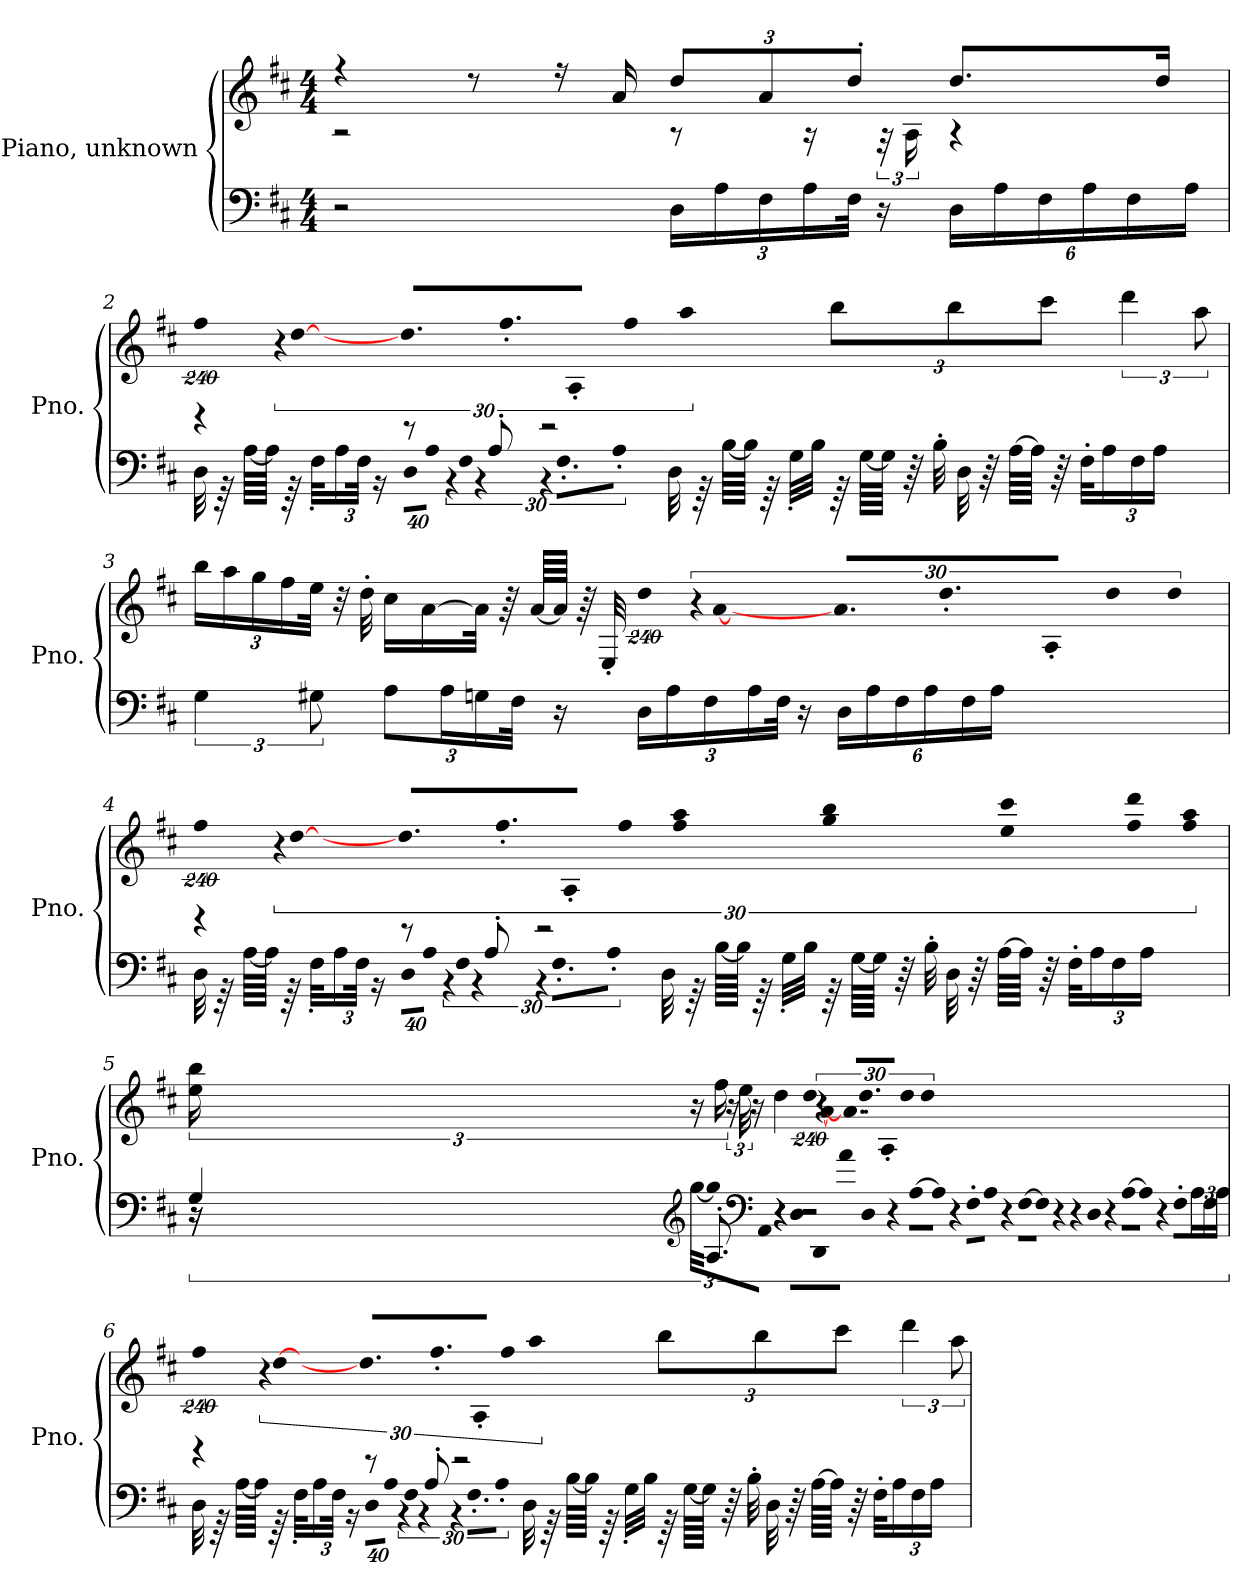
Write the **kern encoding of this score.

**kern	**kern
*part1	*part1
*staff2	*staff1
*I"Piano, unknown	*
*I'Pno.	*
*clefF4	*clefG2
*k[f#c#]	*k[f#c#]
*M4/4	*M4/4
*MM120	*MM120
=1	=1
*	*^
2r	4r	2r
.	8r	.
.	16r	.
.	16a/	.
*Xbrackettup	*Xbrackettup	*
24D\LL	12dd/L	8r
24A\	.	.
24F#\	12a/	.
24A\	.	16r
48F#\JJk	12dd'/J	.
*	*	*brackettup
16r	.	48r
.	.	24A\
24D\LL	8.dd/L	4r
24A\	.	.
24F#\	.	.
24A\	.	.
24F#\	.	.
.	16dd/Jk	.
24A\JJ	.	.
*	*v	*v
!!LO:LB:g=z
=2	=2
*^	*
!	!	!LO:N:vis=16
4r	32D\	1920%137ff#\
.	64r	.
.	[64A\LLLL	.
.	64A\JJJJ]	.
!	!	!LO:N:vis=64
.	.	960%17r
.	64r	.
!	!	!LO:N:vis=64
.	.	[960%17dd\
.	32F#'\KLL	.
.	.	1920ryy
!	!	!LO:N:vis=32.
.	.	1920%103dd/LLL]
.	24A\	.
!	!	!LO:N:vis=32.
.	.	1920%103ff#'/
.	48F#\JJk	.
.	16r	.
!	!	!LO:N:vis=32
.	.	640%23A'/JJJ
*	*brackettup	*
!	!LO:N:vis=32	!
8r	640%23D\LLL	.
.	.	6ff#\
!	!LO:N:vis=32	!
.	640%23A\JJJ	.
!	!LO:N:vis=64	!
.	960%17r	.
!	!LO:N:vis=64	!
.	960%17F#\	.
!	!LO:N:vis=32	!
.	640%23r	.
8A'/	.	.
!	!LO:N:vis=64	!
.	960%17r	.
!	!LO:N:vis=32.	!
.	1920%103F#'\LLL	.
.	.	12aa\
!	!LO:N:vis=32	!
.	640%23A'\JJJ	.
2r	.	.
*	*	*Xbrackettup
.	32D\	12bb\L
.	64r	.
.	[64B\LLLL	.
.	64B\JJJJ]	.
.	64r	.
.	.	12bb\
.	32G'\LLL	.
.	32B\JJJ	.
.	64r	.
.	.	12ccc#\J
.	[64G\LLLL	.
.	64G\JJJJ]	.
.	64r	.
.	32B'\	.
*	*	*brackettup
.	32D\	6ddd\
.	64r	.
.	[64A\LLLL	.
.	64A\JJJJ]	.
.	64r	.
.	32F#'\KLL	.
*	*Xbrackettup	*
.	24A\	.
.	24F#\	12aa\
.	24A\JJ	.
1920ryy	.	.
*v	*v	*
!!LO:LB:g=z
=3	=3
*brackettup	*Xbrackettup
6G\	24bb\LL
.	24aa\
.	24gg\
.	24ff#\
12G#X\	48ee\JJk
.	32r
.	32dd'\
*Xbrackettup	*
12A\L	16cc#\LL
.	[16a\
24A\L	.
24Gn\	32a\JJk]
.	64r
48F#\JJk	.
.	[64a/LLLL
16r	64a/JJJJ]
.	64r
.	32E'/
*	*brackettup
!	!LO:N:vis=16
24D\LL	1920%137dd\
24A\	.
!	!LO:N:vis=64
.	960%17r
24F#\	.
!	!LO:N:vis=64
.	[960%17a/
.	1920ryy
!	!LO:N:vis=32.
.	1920%103a/LLL]
24A\	.
!	!LO:N:vis=32.
.	1920%103dd'/
48F#\JJk	.
16r	.
!	!LO:N:vis=32
.	640%23A'/JJJ
24D\LL	.
.	6dd\
24A\	.
24F#\	.
24A\	.
24F#\	.
.	12dd\
24A\JJ	.
1920ryy	.
!!LO:LB:g=z
=4	=4
*^	*
!	!	!LO:N:vis=16
4r	32D\	1920%137ff#\
.	64r	.
.	[64A\LLLL	.
.	64A\JJJJ]	.
!	!	!LO:N:vis=64
.	.	960%17r
.	64r	.
!	!	!LO:N:vis=64
.	.	[960%17dd\
.	32F#'\KLL	.
.	.	1920ryy
!	!	!LO:N:vis=32.
.	.	1920%103dd/LLL]
.	24A\	.
!	!	!LO:N:vis=32.
.	.	1920%103ff#'/
.	48F#\JJk	.
.	16r	.
!	!	!LO:N:vis=32
.	.	640%23A'/JJJ
*	*brackettup	*
!	!LO:N:vis=32	!
8r	640%23D\LLL	.
.	.	6ff#\
!	!LO:N:vis=32	!
.	640%23A\JJJ	.
!	!LO:N:vis=64	!
.	960%17r	.
!	!LO:N:vis=64	!
.	960%17F#\	.
!	!LO:N:vis=32	!
.	640%23r	.
8A'/	.	.
!	!LO:N:vis=64	!
.	960%17r	.
!	!LO:N:vis=32.	!
.	1920%103F#'\LLL	.
.	.	12ff#\ 12aa\
!	!LO:N:vis=32	!
.	640%23A'\JJJ	.
2r	.	.
.	32D\	6gg\ 6bb\
.	64r	.
.	[64B\LLLL	.
.	64B\JJJJ]	.
.	64r	.
.	32G'\LLL	.
.	32B\JJJ	.
.	64r	.
.	.	12ee\ 12ccc#\
.	[64G\LLLL	.
.	64G\JJJJ]	.
.	64r	.
.	32B'\	.
.	32D\	6ff#\ 6ddd\
.	64r	.
.	[64A\LLLL	.
.	64A\JJJJ]	.
.	64r	.
.	32F#'\KLL	.
*	*Xbrackettup	*
.	24A\	.
.	24F#\	12ff#\ 12aa\
.	24A\JJ	.
1920ryy	.	.
!!LO:LB:g=z
=5	=5	=5
*	*brackettup	*
*	*^	*
16r	24r	4G/	24ee\ 24bb\
*clefG2	*	*	*
.	[48gg\KKL	.	24r
8.A'/	8gg\]	.	.
.	.	.	24ff#\
.	.	.	24r
.	.	.	48ee\
*clefF4	*	*	*
.	16AA\Jk	.	16r
4r	16D\KL	4r	4dd\
.	8DD\	.	.
.	16a\Jk	.	.
!	!	!	!LO:N:vis=16
2r	32D\	2r	1920%137dd\
.	64r	.	.
.	[64A\LLLL	.	.
.	64A\JJJJ]	.	.
!	!	!	!LO:N:vis=64
.	.	.	960%17r
.	64r	.	.
!	!	!	!LO:N:vis=64
.	.	.	[960%17a/
.	32F#'\LLL	.	.
.	.	.	1920ryy
!	!	!	!LO:N:vis=32.
.	.	.	1920%103a/LLL]
.	32A\JJJ	.	.
.	64r	.	.
!	!	!	!LO:N:vis=32.
.	.	.	1920%103dd'/
.	[64F#\LLLL	.	.
.	64F#\JJJJ]	.	.
.	64r	.	.
!	!	!	!LO:N:vis=32
.	.	.	640%23A'/JJJ
.	32r	.	.
.	32D\	.	.
.	.	.	6dd\
.	64r	.	.
.	[64A\LLLL	.	.
.	64A\JJJJ]	.	.
.	64r	.	.
.	32F#'\KLL	.	.
*	*Xbrackettup	*	*
.	24A\	.	.
.	24F#\	.	.
.	.	.	12dd\
.	24A\JJ	.	.
1920ryy	1920ryy	1920ryy	.
!!LO:LB:g=z
=6	=6	=6	=6
!	!	!	!LO:N:vis=16
*	*v	*v	*
4r	32D\	1920%137ff#\
.	64r	.
.	[64A\LLLL	.
.	64A\JJJJ]	.
!	!	!LO:N:vis=64
.	.	960%17r
.	64r	.
!	!	!LO:N:vis=64
.	.	[960%17dd\
.	32F#'\KLL	.
.	.	1920ryy
!	!	!LO:N:vis=32.
.	.	1920%103dd/LLL]
.	24A\	.
!	!	!LO:N:vis=32.
.	.	1920%103ff#'/
.	48F#\JJk	.
.	16r	.
!	!	!LO:N:vis=32
.	.	640%23A'/JJJ
*	*brackettup	*
!	!LO:N:vis=32	!
8r	640%23D\LLL	.
.	.	6ff#\
!	!LO:N:vis=32	!
.	640%23A\JJJ	.
!	!LO:N:vis=64	!
.	960%17r	.
!	!LO:N:vis=64	!
.	960%17F#\	.
!	!LO:N:vis=32	!
.	640%23r	.
8A'/	.	.
!	!LO:N:vis=64	!
.	960%17r	.
!	!LO:N:vis=32.	!
.	1920%103F#'\LLL	.
.	.	12aa\
!	!LO:N:vis=32	!
.	640%23A'\JJJ	.
2r	.	.
*	*	*Xbrackettup
.	32D\	12bb\L
.	64r	.
.	[64B\LLLL	.
.	64B\JJJJ]	.
.	64r	.
.	.	12bb\
.	32G'\LLL	.
.	32B\JJJ	.
.	64r	.
.	.	12ccc#\J
.	[64G\LLLL	.
.	64G\JJJJ]	.
.	64r	.
.	32B'\	.
*	*	*brackettup
.	32D\	6ddd\
.	64r	.
.	[64A\LLLL	.
.	64A\JJJJ]	.
.	64r	.
.	32F#'\KLL	.
*	*Xbrackettup	*
.	24A\	.
.	24F#\	12aa\
.	24A\JJ	.
1920ryy	.	.
*v	*v	*
=	=
*-	*-
